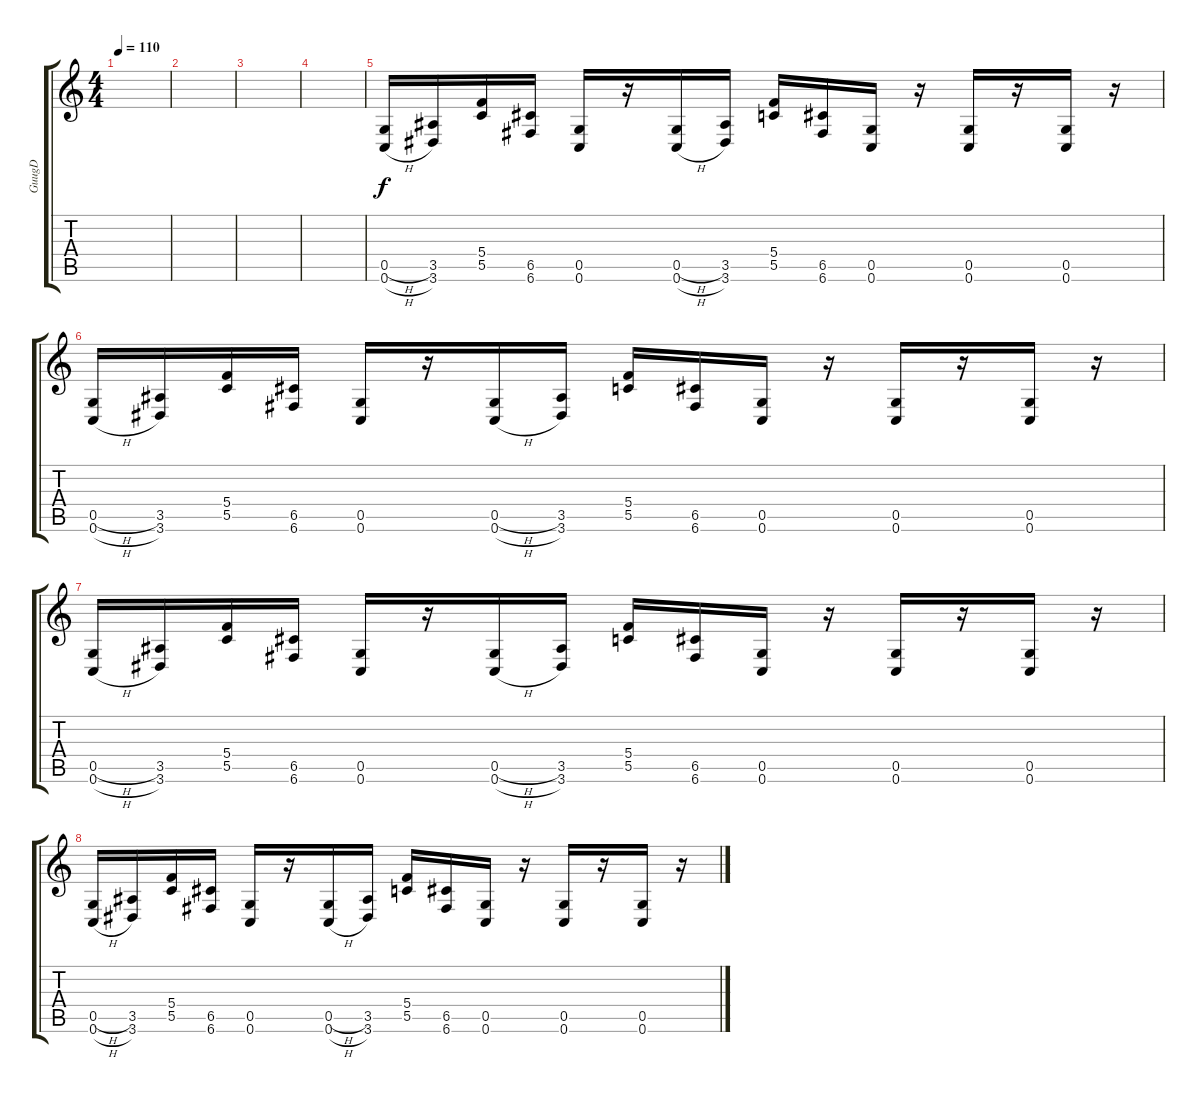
\track ("GuugD" "GuugD") {instrument overdrivenguitar}
\staff {score tabs}
\tuning (D4 A3 F3 C3 G2 C2) {hide}
\ts (4 4)
\tempo 110
\clef g2
\ks c
|
|
|
|
(0.5{h} 0.6{h}).16 (3.5 3.6).16 (5.4 5.5).16 (6.5 6.6).16 (0.5 0.6).16 r.16 (0.5{h} 0.6{h}).16 (3.5 3.6).16 (5.4 5.5).16 (6.5 6.6).16 (0.5 0.6).16 r.16 (0.5 0.6).16 r.16 (0.5 0.6).16 r.16 |
(0.5{h} 0.6{h}).16 (3.5 3.6).16 (5.4 5.5).16 (6.5 6.6).16 (0.5 0.6).16 r.16 (0.5{h} 0.6{h}).16 (3.5 3.6).16 (5.4 5.5).16 (6.5 6.6).16 (0.5 0.6).16 r.16 (0.5 0.6).16 r.16 (0.5 0.6).16 r.16 |
(0.5{h} 0.6{h}).16 (3.5 3.6).16 (5.4 5.5).16 (6.5 6.6).16 (0.5 0.6).16 r.16 (0.5{h} 0.6{h}).16 (3.5 3.6).16 (5.4 5.5).16 (6.5 6.6).16 (0.5 0.6).16 r.16 (0.5 0.6).16 r.16 (0.5 0.6).16 r.16 |
(0.5{h} 0.6{h}).16 (3.5 3.6).16 (5.4 5.5).16 (6.5 6.6).16 (0.5 0.6).16 r.16 (0.5{h} 0.6{h}).16 (3.5 3.6).16 (5.4 5.5).16 (6.5 6.6).16 (0.5 0.6).16 r.16 (0.5 0.6).16 r.16 (0.5 0.6).16 r.16
